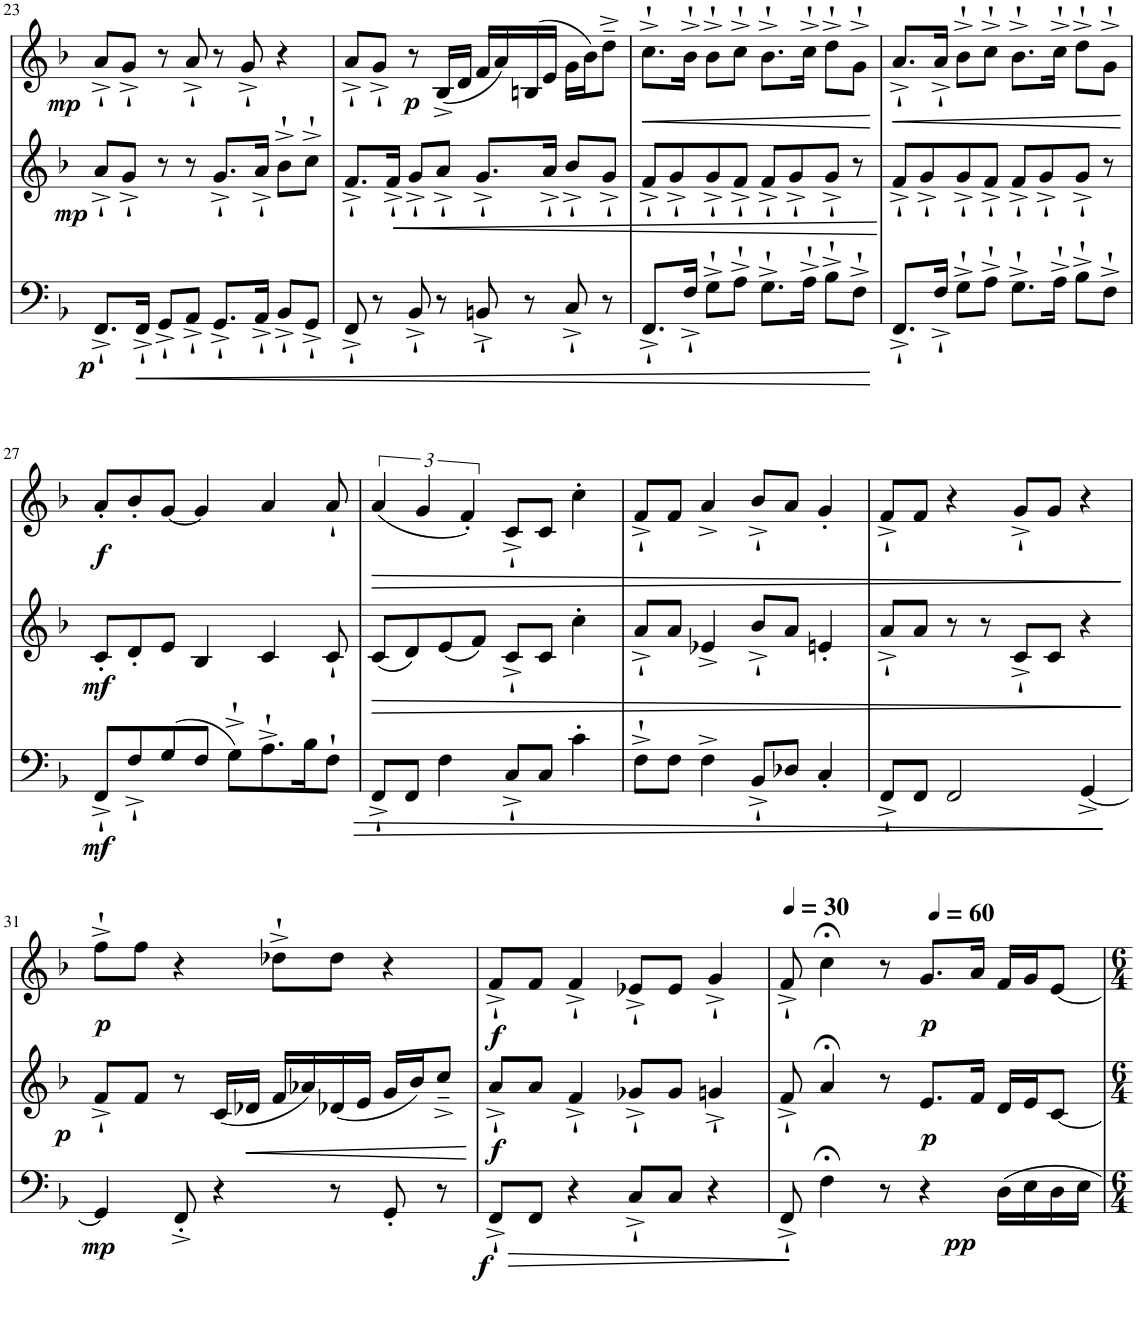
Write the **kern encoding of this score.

**kern	**dynam	**kern	**dynam	**kern	**dynam
*part3	*part3	*part2	*part2	*part1	*part1
*staff3	*staff3	*staff2	*staff2	*staff1	*staff1
*I"Bassoon	*	*I"Bb Clarinet (as it sounds)	*	*I"Oboe	*
*I'Bsn	*	*I'Cl	*	*I'Ob	*
!!LO:PB:g=z
*clefF4	*	*clefG2	*	*clefG2	*
*	*	*ITrd1c2	*	*	*
*k[b-]	*	*k[b-]	*	*k[b-]	*
*M4/4	*	*M4/4	*	*M4/4	*
=23	=23	=23	=23	=23	=23
!	!LO:DY:b	!	!LO:DY:b	!	!LO:DY:b
8.FF^`/L	p	8a^`/L	mp	8a^`/L	mp
.	.	8g^`/J	.	8g^`/J	.
!	!LO:HP:b	!	!	!	!
16FF^`/Jk	<	.	.	.	.
8GG^`/L	.	8r	.	8r	.
8AA^`/J	.	8r	.	8a^`/	.
8.GG^`/L	.	8.g^`/L	.	8r	.
.	.	.	.	8g^`/	.
16AA^`/Jk	.	16a^`/Jk	.	.	.
8BB-^`/L	.	8b-^`\L	.	4r	.
8GG^`/J	.	8cc^`\J	.	.	.
=24	=24	=24	=24	=24	=24
8FF^`/	.	8.f^`/L	.	8a^`/L	.
8r	.	.	.	8g^`/J	.
!	!	!	!LO:HP:b	!	!
.	.	16f^`/Jk	<	.	.
8BB-^`/	.	8g^`/L	.	8r	.
!	!	!	!	!	!LO:DY:b
8r	.	8a^`/J	.	(16B-^/LL	p
.	.	.	.	16d/JJ	.
8BBn^`/	.	8.g^`/L	.	16f/LL	.
.	.	.	.	16a/)	.
8r	.	.	.	(16Bn/	.
.	.	16a^`/Jk	.	16e/JJ	.
8C^`/	.	8b-^`/L	.	16g\LL	.
.	.	.	.	16b-\J)	.
8r	.	8g^`/J	.	8dd~^\J	.
=25	=25	=25	=25	=25	=25
!	!	!	!	!	!LO:HP:b
8.FF^`/L	.	8f^`/L	.	8.cc^`\L	<
.	.	8g^`/	.	.	.
16F^`/Jk	.	.	.	16b-^`\Jk	.
8G^`\L	.	8g^`/	.	8b-^`\L	.
8A^`\J	.	8f^`/J	.	8cc^`\J	.
8.G^`\L	.	8f^`/L	.	8.b-^`\L	.
.	.	8g^`/	.	.	.
16A^`\Jk	.	.	.	16cc^`\Jk	.
8B-^`\L	.	8g^`/J	.	8dd^`\L	.
8F^`\J	.	8r	.	8g^`\J	.
.	[	.	[	.	[
=26	=26	=26	=26	=26	=26
!	!	!	!	!	!LO:HP:b
8.FF^`/L	.	8f^`/L	.	8.a^`/L	<
.	.	8g^`/	.	.	.
16F^`/Jk	.	.	.	16a^`/Jk	.
8G^`\L	.	8g^`/	.	8b-^`\L	.
8A^`\J	.	8f^`/J	.	8cc^`\J	.
8.G^`\L	.	8f^`/L	.	8.b-^`\L	.
.	.	8g^`/	.	.	.
16A^`\Jk	.	.	.	16cc^`\Jk	.
8B-^`\L	.	8g^`/J	.	8dd^`\L	.
8F^`\J	.	8r	.	8g^`\J	.
.	.	.	.	.	[
!!LO:LB:g=z
=27	=27	=27	=27	=27	=27
!	!LO:DY:b	!	!LO:DY:b	!	!LO:DY:b
8FF^`/L	mf	8c'/L	mf	8a'/L	f
8F^`/	.	8d'/	.	8b-'/	.
(8G/	.	8e/J	.	[8g/J	.
8F/J	.	4B-/	.	4g/]	.
8G^`\L)	.	.	.	.	.
8.A^`\	.	4c/	.	4a/	.
16B-\K	.	.	.	.	.
8F`\J	.	8c`/	.	8a`/	.
=28	=28	=28	=28	=28	=28
!	!LO:HP:b	!	!LO:HP:b	!	!LO:HP:b
8FF^`/L	>	(8c/L	>	(6a/	>
8FF/J	.	8d/)	.	.	.
.	.	.	.	6g/	.
4F\	.	(8e/	.	.	.
.	.	.	.	6f'/)	.
.	.	8f/J)	.	.	.
8C^`/L	.	8c^`/L	.	8c^`/L	.
8C/J	.	8c/J	.	8c/J	.
4c'\	.	4cc'\	.	4cc'\	.
=29	=29	=29	=29	=29	=29
8F^`\L	.	8a^`/L	.	8f^`/L	.
8F\J	.	8a/J	.	8f/J	.
4F^\	.	4e-X^/	.	4a^/	.
8BB-^`/L	.	8b-^`/L	.	8b-^`/L	.
8D-X/J	.	8a/J	.	8a/J	.
4C'/	.	4en'/	.	4g'/	.
=30	=30	=30	=30	=30	=30
8FF^`/L	.	8a^`/L	.	8f^`/L	.
8FF/J	.	8a/J	.	8f/J	.
2FF/	.	8r	.	4r	.
.	.	8r	.	.	.
.	.	8c^`/L	.	8g^`/L	.
.	.	8c/J	.	8g/J	.
[4GG^/	.	4r	.	4r	.
.	]	.	]	.	]
!!LO:LB:g=z
=31	=31	=31	=31	=31	=31
!	!LO:DY:b	!	!LO:DY:b	!	!LO:DY:b
4GG/]	mp	8f^`/L	p	8ff^`\L	p
.	.	8f/J	.	8ff\J	.
8FF'^/	.	8r	.	4r	.
4r	.	(16c/LL	.	.	.
!	!	!	!LO:HP:b	!	!
.	.	16d-X/JJ	<	.	.
.	.	16f/LL	.	8dd-X^`\L	.
.	.	16a-X/)	.	.	.
8r	.	(16d-X/	.	8dd-\J	.
.	.	16e/JJ	.	.	.
8GG'/	.	16g/LL	.	4r	.
.	.	16b-/J)	.	.	.
!	!LO:DY:b	!	!	!	!
8r	f	8cc~^/J	.	.	.
.	.	.	[	.	.
=32	=32	=32	=32	=32	=32
!	!	!	!LO:DY:b	!	!LO:DY:b
8FF^`/L	.	8a^`/L	f	8f^`/L	f
!	!LO:HP:b	!	!	!	!
8FF/J	>	8a/J	.	8f/J	.
4r	.	4f^`/	.	4f^`/	.
8C^`/L	.	8g-X^`/L	.	8e-X^`/L	.
8C/J	.	8g-/J	.	8e-/J	.
4r	.	4gn^`/	.	4g^`/	.
=33	=33	=33	=33	=33	=33
8FF^`/	.	8f^`/	.	8f^`/	.
*	*	*	*	*MM30	*
4F;<\	]	4a;</	.	4cc;<\	.
8r	.	8r	.	8r	.
*	*	*	*	*MM60	*
!	!	!	!LO:DY:b	!	!LO:DY:b
4r	.	8.e/L	p	8.g/L	p
.	.	16f/Jk	.	16a/Jk	.
!	!LO:DY:b	!	!	!	!
16D\LL	pp	16d/LL	.	16f/LL	.
16E\	.	16e/J	.	16g/J	.
16D\	.	[8c/J	.	[8e/J	.
16E\JJ	.	.	.	.	.
=	=	=	=	=	=
*-	*-	*-	*-	*-	*-
